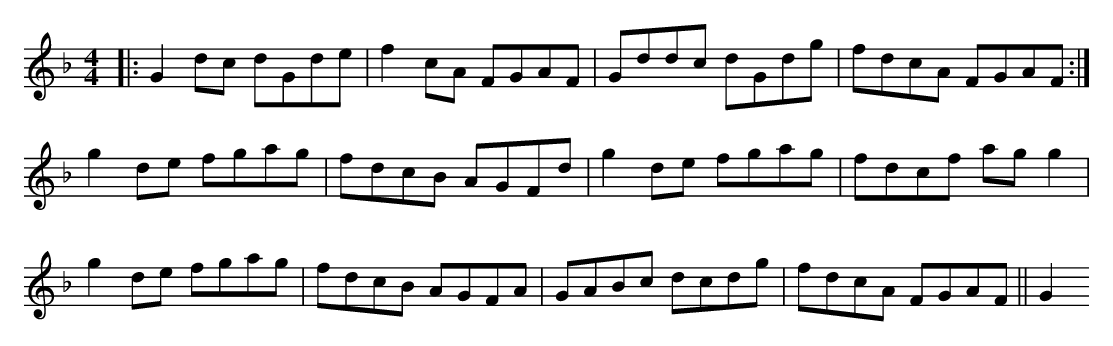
X:1
M:4/4
K:Gdor
|:G2dc dGde | f2cA FGAF | Gddc dGdg | fdcA FGAF :|
g2de fgag | fdcB AGFd | g2de fgag | fdcf agg2 |
g2de fgag | fdcB AGFA | GABc dcdg | fdcA FGAF || G2
